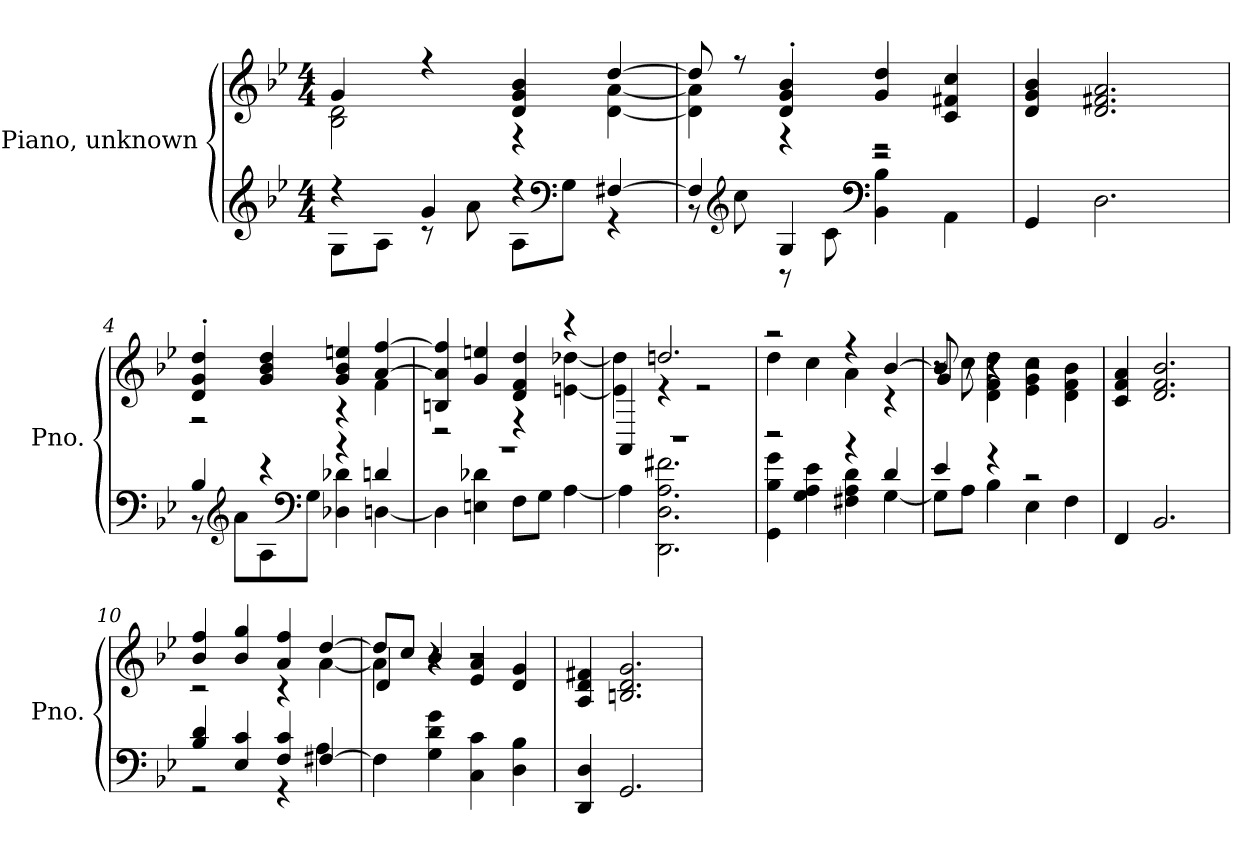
**kern	**kern
*part1	*part1
*staff2	*staff1
*I"Piano, unknown	*
*I'Pno.	*
*clefG2	*clefG2
*k[b-e-]	*k[b-e-]
*M4/4	*M4/4
*MM120	*MM120
=1	=1
*^	*^
4r	8G\L	4g/	2B-\ 2d\
.	8A\J	.	.
4g/	8r	4r	.
.	8a\	.	.
4r	8A\L	4d/ 4g/ 4b-/	4r
*clefF4	*	*	*
.	8G\J	.	.
[4F#X/	4r	[4dd/	[4d\ [4a\
=2	=2	=2	=2
4F#/]	8r	8dd/]	4d\] 4a\]
*clefG2	*	*	*
.	8cc\	8r	.
4G/	8r	4d/' 4g/' 4b-/'	4r
.	8c\	.	.
*clefF4	*	*	*
2r	4BB-\ 4B-\	4g/ 4dd/	2r
.	4AA\	4c/ 4f#X/ 4cc/	.
*v	*v	*	*
*	*v	*v
=3	=3
4GG/	4d/ 4g/ 4b-/
2.D\	2.d/ 2.f#X/ 2.a/
=4	=4
*^	*^
4B-/	8r	4d/' 4g/' 4dd/'	2r
*clefG2	*	*	*
.	8a\L	.	.
4r	8A\	4g/ 4b-/ 4dd/	.
*clefF4	*	*	*
.	8G\J	.	.
4r	4D-X\ 4d-X\	4g/ 4b-/ 4een/	4r
4dn/	[4Dn\	[4a/ [4ff/	4f\
!!LO:LB:g=z	!!
=5	=5	=5	=5
1r	4D\]	4Bn/ 4a/] 4ff/]	2r
.	4En\ 4d-X\	4g/ 4een/	.
.	8F\L	4d/ 4f/ 4dd/	4r
.	8G\J	.	.
.	[4A\	4r	[4en\ [4dd-X\
=6	=6	=6	=6
1r	4A\]	4AA/	4e\] 4dd-\]
.	2.DD\ 2.D\ 2.A\ 2.f#X\	2.ddn/	4r
.	.	.	2r
=7	=7	=7	=7
2r	4GG\ 4B-\ 4g\	2r	4dd\
.	4G\ 4A\ 4e-\	.	4cc\
4r	4F#X\ 4A\ 4d\	4r	4a\
4d/	[4G\	[4b-/	4r
=8	=8	=8	=8
*	*	*	*^
4e-/	8G\L]	8b-/]	8r	4g/
.	8A\J	8r	8cc\	.
4r	4B-\	4r	4d\ 4f\ 4dd\	4r
2r	4E-\	2r	4e-\ 4g\ 4cc\	2r
.	4F\	.	4d\ 4f\ 4b-\	.
*v	*v	*	*	*
*	*v	*v	*v
=9	=9
4FF/	4c/ 4f/ 4a/
2.BB-/	2.d/ 2.f/ 2.b-/
=10	=10
*^	*^
4B-/ 4d/	2r	4b-/ 4ff/	2r
4E-/ 4c/	.	4b-/ 4gg/	.
4F/ 4c/	4r	4a/ 4ff/	4r
[4F#X/	4A\	[4dd/	[4a\
*v	*v	*	*
!!LO:LB:g=z
=11	=11	=11
*	*	*^
4F#\]	8dd/L]	4a\]	4d/
.	8cc/J	.	.
4G\ 4d\ 4g\	4b-/	4r	4r
4C\ 4c\	4e-/ 4a/	2r	2r
4D\ 4B-\	4d/ 4g/	.	.
*	*v	*v	*v
=12	=12
4DD/ 4D/	4A/ 4d/ 4f#X/
2.GG/	2.Bn/ 2.d/ 2.g/
=	=
*-	*-
